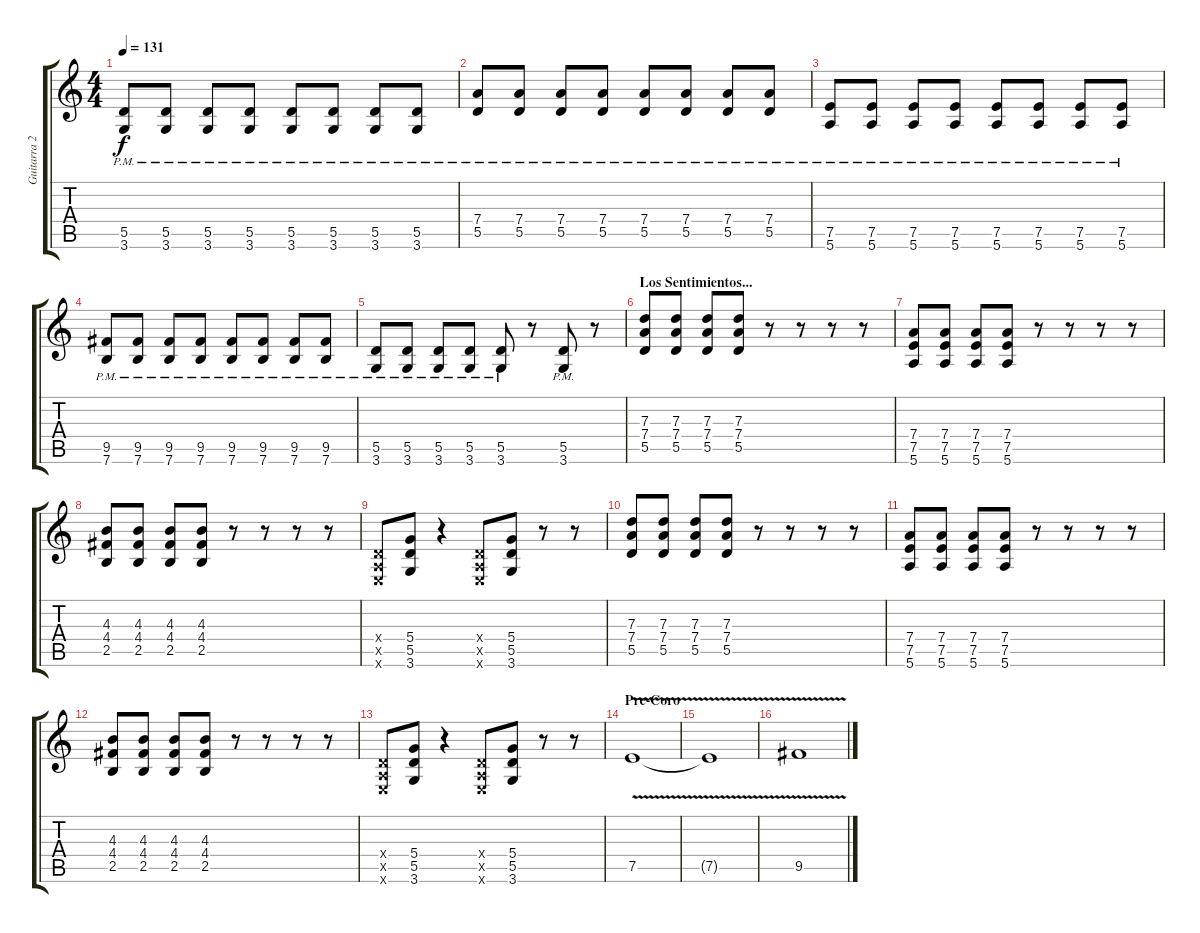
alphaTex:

\track ("Guitarra 2" "Guitarra 2") {instrument distortionguitar}
\staff {score tabs}
\tuning (E4 B3 G3 D3 A2 E2) {hide}
\ts (4 4)
\tempo 131
\clef g2
\ks c
(5.5{pm} 3.6{pm}).8{dy f} (5.5{pm} 3.6{pm}).8 (5.5{pm} 3.6{pm}).8 (5.5{pm} 3.6{pm}).8 (5.5{pm} 3.6{pm}).8 (5.5{pm} 3.6{pm}).8 (5.5{pm} 3.6{pm}).8 (5.5{pm} 3.6{pm}).8 |
(7.4{pm} 5.5{pm}).8 (7.4{pm} 5.5{pm}).8 (7.4{pm} 5.5{pm}).8 (7.4{pm} 5.5{pm}).8 (7.4{pm} 5.5{pm}).8 (7.4{pm} 5.5{pm}).8 (7.4{pm} 5.5{pm}).8 (7.4{pm} 5.5{pm}).8 |
(7.5{pm} 5.6{pm}).8 (7.5{pm} 5.6{pm}).8 (7.5{pm} 5.6{pm}).8 (7.5{pm} 5.6{pm}).8 (7.5{pm} 5.6{pm}).8 (7.5{pm} 5.6{pm}).8 (7.5{pm} 5.6{pm}).8 (7.5{pm} 5.6{pm}).8 |
(9.5{pm} 7.6{pm}).8 (9.5{pm} 7.6{pm}).8 (9.5{pm} 7.6{pm}).8 (9.5{pm} 7.6{pm}).8 (9.5{pm} 7.6{pm}).8 (9.5{pm} 7.6{pm}).8 (9.5{pm} 7.6{pm}).8 (9.5{pm} 7.6{pm}).8 |
(5.5{pm} 3.6{pm}).8 (5.5{pm} 3.6{pm}).8 (5.5{pm} 3.6{pm}).8 (5.5{pm} 3.6{pm}).8 (5.5{pm} 3.6{pm}).8 r.8 (5.5{pm} 3.6{pm}).8 r.8 |
\section ("" "Los Sentimientos...")
(7.3 7.4 5.5).8 (7.3 7.4 5.5).8 (7.3 7.4 5.5).8 (7.3 7.4 5.5).8 r.8 r.8 r.8 r.8 |
(7.4 7.5 5.6).8 (7.4 7.5 5.6).8 (7.4 7.5 5.6).8 (7.4 7.5 5.6).8 r.8 r.8 r.8 r.8 |
(4.3 4.4 2.5).8 (4.3 4.4 2.5).8 (4.3 4.4 2.5).8 (4.3 4.4 2.5).8 r.8 r.8 r.8 r.8 |
(0.4{x} 0.5{x} 0.6{x}).8 (5.4 5.5 3.6).8 r.4 (0.4{x} 0.5{x} 0.6{x}).8 (5.4 5.5 3.6).8 r.8 r.8 |
(7.3 7.4 5.5).8 (7.3 7.4 5.5).8 (7.3 7.4 5.5).8 (7.3 7.4 5.5).8 r.8 r.8 r.8 r.8 |
(7.4 7.5 5.6).8 (7.4 7.5 5.6).8 (7.4 7.5 5.6).8 (7.4 7.5 5.6).8 r.8 r.8 r.8 r.8 |
(4.3 4.4 2.5).8 (4.3 4.4 2.5).8 (4.3 4.4 2.5).8 (4.3 4.4 2.5).8 r.8 r.8 r.8 r.8 |
(0.4{x} 0.5{x} 0.6{x}).8 (5.4 5.5 3.6).8 r.4 (0.4{x} 0.5{x} 0.6{x}).8 (5.4 5.5 3.6).8 r.8 r.8 |
\section ("" "Pre-Coro")
7.5{v}.1 |
7.5{t}.1 |
9.5{v}.1
